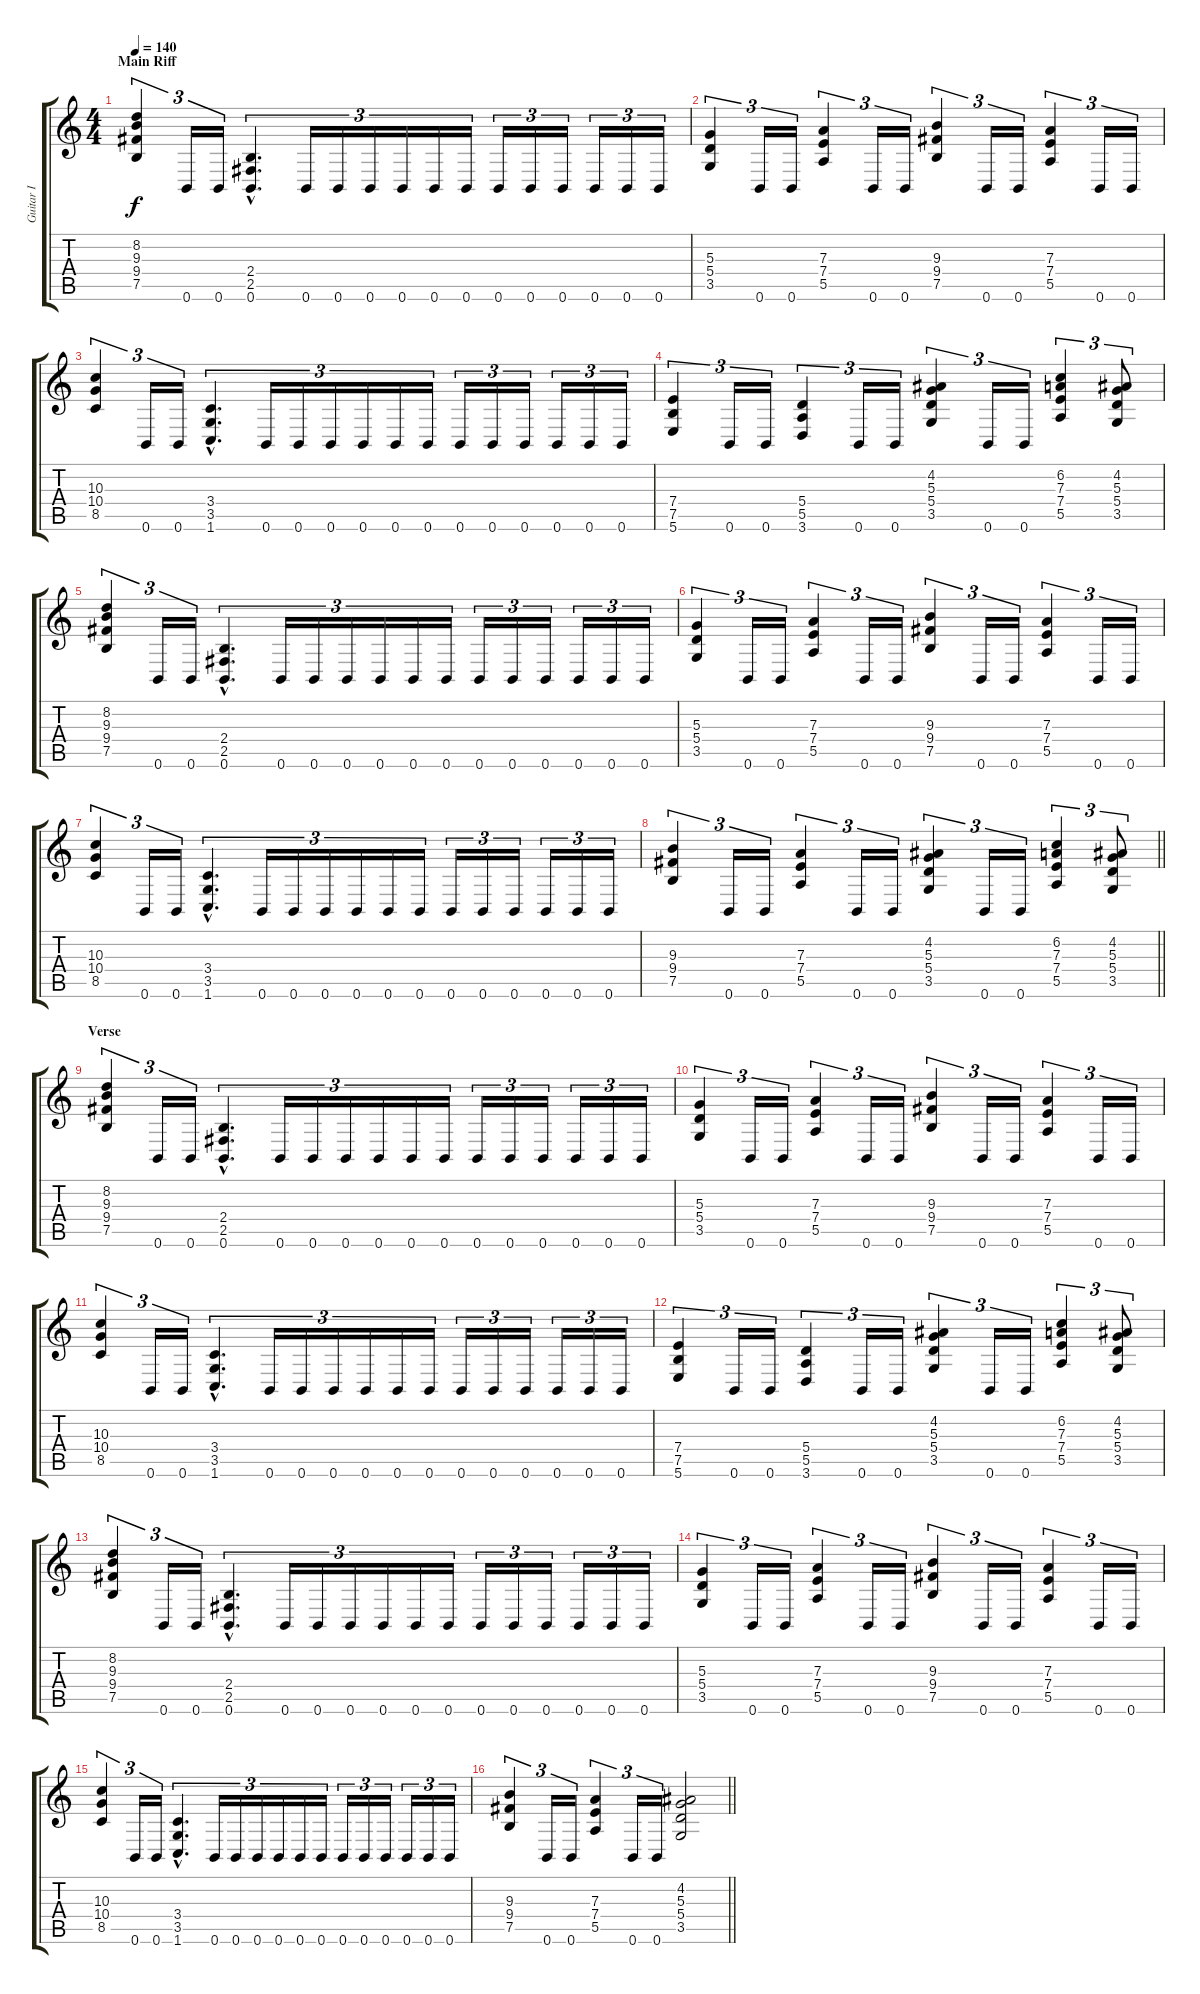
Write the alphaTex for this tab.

\track ("Guitar I" "Guitar I") {instrument distortionguitar}
\staff {score tabs}
\tuning (B3 Gb3 D3 A2 E2 B1) {hide}
\ts (4 4)
\section ("" "Main Riff")
\tempo 140
\clef g2
\ks c
(8.2 9.3 9.4 7.5).4{tu (3 2) dy f instrument distortionguitar} 0.6.16{tu (3 2)} 0.6.16{tu (3 2)} (2.4{hac} 2.5{hac} 0.6{hac}).4{d tu (3 2)} 0.6.16{tu (3 2)} 0.6.16{tu (3 2)} 0.6.16{tu (3 2)} 0.6.16{tu (3 2)} 0.6.16{tu (3 2)} 0.6.16{tu (3 2)} 0.6.16{tu (3 2)} 0.6.16{tu (3 2)} 0.6.16{tu (3 2)} 0.6.16{tu (3 2)} 0.6.16{tu (3 2)} 0.6.16{tu (3 2)} |
(5.3 5.4 3.5).4{tu (3 2)} 0.6.16{tu (3 2)} 0.6.16{tu (3 2)} (7.3 7.4 5.5).4{tu (3 2)} 0.6.16{tu (3 2)} 0.6.16{tu (3 2)} (9.3 9.4 7.5).4{tu (3 2)} 0.6.16{tu (3 2)} 0.6.16{tu (3 2)} (7.3 7.4 5.5).4{tu (3 2)} 0.6.16{tu (3 2)} 0.6.16{tu (3 2)} |
(10.3 10.4 8.5).4{tu (3 2)} 0.6.16{tu (3 2)} 0.6.16{tu (3 2)} (3.4{hac} 3.5{hac} 1.6{hac}).4{d tu (3 2)} 0.6.16{tu (3 2)} 0.6.16{tu (3 2)} 0.6.16{tu (3 2)} 0.6.16{tu (3 2)} 0.6.16{tu (3 2)} 0.6.16{tu (3 2)} 0.6.16{tu (3 2)} 0.6.16{tu (3 2)} 0.6.16{tu (3 2)} 0.6.16{tu (3 2)} 0.6.16{tu (3 2)} 0.6.16{tu (3 2)} |
(7.4 7.5 5.6).4{tu (3 2)} 0.6.16{tu (3 2)} 0.6.16{tu (3 2)} (5.4 5.5 3.6).4{tu (3 2)} 0.6.16{tu (3 2)} 0.6.16{tu (3 2)} (4.2 5.3 5.4 3.5).4{tu (3 2)} 0.6.16{tu (3 2)} 0.6.16{tu (3 2)} (6.2 7.3 7.4 5.5).4{tu (3 2)} (4.2 5.3 5.4 3.5).8{tu (3 2)} |
(8.2 9.3 9.4 7.5).4{tu (3 2)} 0.6.16{tu (3 2)} 0.6.16{tu (3 2)} (2.4{hac} 2.5{hac} 0.6{hac}).4{d tu (3 2)} 0.6.16{tu (3 2)} 0.6.16{tu (3 2)} 0.6.16{tu (3 2)} 0.6.16{tu (3 2)} 0.6.16{tu (3 2)} 0.6.16{tu (3 2)} 0.6.16{tu (3 2)} 0.6.16{tu (3 2)} 0.6.16{tu (3 2)} 0.6.16{tu (3 2)} 0.6.16{tu (3 2)} 0.6.16{tu (3 2)} |
(5.3 5.4 3.5).4{tu (3 2)} 0.6.16{tu (3 2)} 0.6.16{tu (3 2)} (7.3 7.4 5.5).4{tu (3 2)} 0.6.16{tu (3 2)} 0.6.16{tu (3 2)} (9.3 9.4 7.5).4{tu (3 2)} 0.6.16{tu (3 2)} 0.6.16{tu (3 2)} (7.3 7.4 5.5).4{tu (3 2)} 0.6.16{tu (3 2)} 0.6.16{tu (3 2)} |
(10.3 10.4 8.5).4{tu (3 2)} 0.6.16{tu (3 2)} 0.6.16{tu (3 2)} (3.4{hac} 3.5{hac} 1.6{hac}).4{d tu (3 2)} 0.6.16{tu (3 2)} 0.6.16{tu (3 2)} 0.6.16{tu (3 2)} 0.6.16{tu (3 2)} 0.6.16{tu (3 2)} 0.6.16{tu (3 2)} 0.6.16{tu (3 2)} 0.6.16{tu (3 2)} 0.6.16{tu (3 2)} 0.6.16{tu (3 2)} 0.6.16{tu (3 2)} 0.6.16{tu (3 2)} |
\barLineRight lightlight
(9.3 9.4 7.5).4{tu (3 2)} 0.6.16{tu (3 2)} 0.6.16{tu (3 2)} (7.3 7.4 5.5).4{tu (3 2)} 0.6.16{tu (3 2)} 0.6.16{tu (3 2)} (4.2 5.3 5.4 3.5).4{tu (3 2)} 0.6.16{tu (3 2)} 0.6.16{tu (3 2)} (6.2 7.3 7.4 5.5).4{tu (3 2)} (4.2 5.3 5.4 3.5).8{tu (3 2)} |
\section ("" "Verse")
(8.2 9.3 9.4 7.5).4{tu (3 2)} 0.6.16{tu (3 2)} 0.6.16{tu (3 2)} (2.4{hac} 2.5{hac} 0.6{hac}).4{d tu (3 2)} 0.6.16{tu (3 2)} 0.6.16{tu (3 2)} 0.6.16{tu (3 2)} 0.6.16{tu (3 2)} 0.6.16{tu (3 2)} 0.6.16{tu (3 2)} 0.6.16{tu (3 2)} 0.6.16{tu (3 2)} 0.6.16{tu (3 2)} 0.6.16{tu (3 2)} 0.6.16{tu (3 2)} 0.6.16{tu (3 2)} |
(5.3 5.4 3.5).4{tu (3 2)} 0.6.16{tu (3 2)} 0.6.16{tu (3 2)} (7.3 7.4 5.5).4{tu (3 2)} 0.6.16{tu (3 2)} 0.6.16{tu (3 2)} (9.3 9.4 7.5).4{tu (3 2)} 0.6.16{tu (3 2)} 0.6.16{tu (3 2)} (7.3 7.4 5.5).4{tu (3 2)} 0.6.16{tu (3 2)} 0.6.16{tu (3 2)} |
(10.3 10.4 8.5).4{tu (3 2)} 0.6.16{tu (3 2)} 0.6.16{tu (3 2)} (3.4{hac} 3.5{hac} 1.6{hac}).4{d tu (3 2)} 0.6.16{tu (3 2)} 0.6.16{tu (3 2)} 0.6.16{tu (3 2)} 0.6.16{tu (3 2)} 0.6.16{tu (3 2)} 0.6.16{tu (3 2)} 0.6.16{tu (3 2)} 0.6.16{tu (3 2)} 0.6.16{tu (3 2)} 0.6.16{tu (3 2)} 0.6.16{tu (3 2)} 0.6.16{tu (3 2)} |
(7.4 7.5 5.6).4{tu (3 2)} 0.6.16{tu (3 2)} 0.6.16{tu (3 2)} (5.4 5.5 3.6).4{tu (3 2)} 0.6.16{tu (3 2)} 0.6.16{tu (3 2)} (4.2 5.3 5.4 3.5).4{tu (3 2)} 0.6.16{tu (3 2)} 0.6.16{tu (3 2)} (6.2 7.3 7.4 5.5).4{tu (3 2)} (4.2 5.3 5.4 3.5).8{tu (3 2)} |
(8.2 9.3 9.4 7.5).4{tu (3 2)} 0.6.16{tu (3 2)} 0.6.16{tu (3 2)} (2.4{hac} 2.5{hac} 0.6{hac}).4{d tu (3 2)} 0.6.16{tu (3 2)} 0.6.16{tu (3 2)} 0.6.16{tu (3 2)} 0.6.16{tu (3 2)} 0.6.16{tu (3 2)} 0.6.16{tu (3 2)} 0.6.16{tu (3 2)} 0.6.16{tu (3 2)} 0.6.16{tu (3 2)} 0.6.16{tu (3 2)} 0.6.16{tu (3 2)} 0.6.16{tu (3 2)} |
(5.3 5.4 3.5).4{tu (3 2)} 0.6.16{tu (3 2)} 0.6.16{tu (3 2)} (7.3 7.4 5.5).4{tu (3 2)} 0.6.16{tu (3 2)} 0.6.16{tu (3 2)} (9.3 9.4 7.5).4{tu (3 2)} 0.6.16{tu (3 2)} 0.6.16{tu (3 2)} (7.3 7.4 5.5).4{tu (3 2)} 0.6.16{tu (3 2)} 0.6.16{tu (3 2)} |
(10.3 10.4 8.5).4{tu (3 2)} 0.6.16{tu (3 2)} 0.6.16{tu (3 2)} (3.4{hac} 3.5{hac} 1.6{hac}).4{d tu (3 2)} 0.6.16{tu (3 2)} 0.6.16{tu (3 2)} 0.6.16{tu (3 2)} 0.6.16{tu (3 2)} 0.6.16{tu (3 2)} 0.6.16{tu (3 2)} 0.6.16{tu (3 2)} 0.6.16{tu (3 2)} 0.6.16{tu (3 2)} 0.6.16{tu (3 2)} 0.6.16{tu (3 2)} 0.6.16{tu (3 2)} |
\barLineRight lightlight
(9.3 9.4 7.5).4{tu (3 2)} 0.6.16{tu (3 2)} 0.6.16{tu (3 2)} (7.3 7.4 5.5).4{tu (3 2)} 0.6.16{tu (3 2)} 0.6.16{tu (3 2)} (4.2 5.3 5.4 3.5).2
